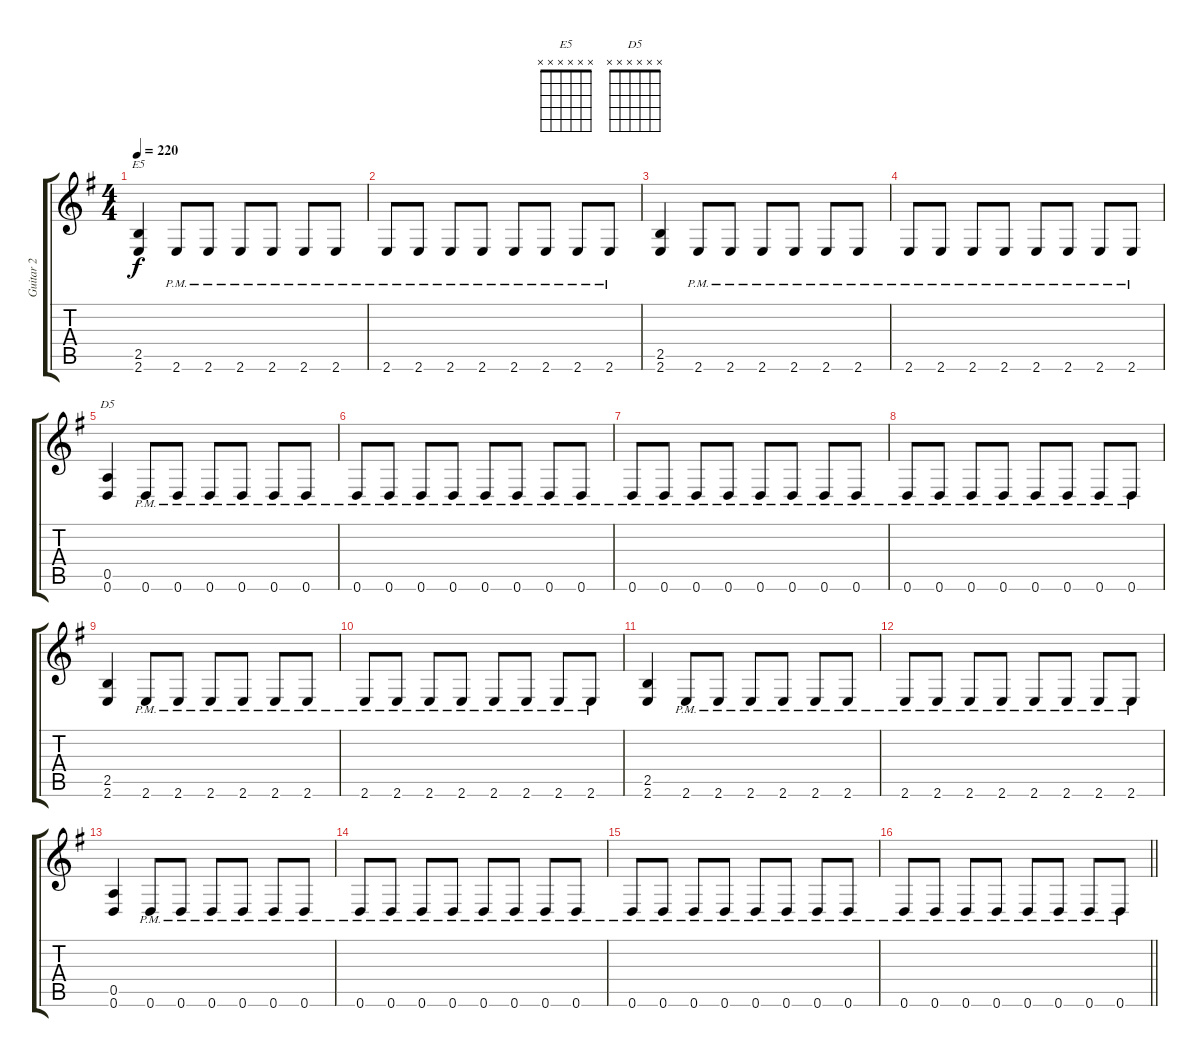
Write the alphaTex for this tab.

\track ("Guitar 2" "Guitar 2") {instrument distortionguitar}
\staff {score tabs}
\tuning (E4 B3 G3 D3 A2 D2) {hide}
\chord ("E5" x x x x x x)
\chord ("D5" x x x x x x)
\ts (4 4)
\tempo 220
\clef g2
\ks eminor
(2.5 2.6).4{ch "E5" dy f} 2.6{pm}.8 2.6{pm}.8 2.6{pm}.8 2.6{pm}.8 2.6{pm}.8 2.6{pm}.8 |
2.6{pm}.8 2.6{pm}.8 2.6{pm}.8 2.6{pm}.8 2.6{pm}.8 2.6{pm}.8 2.6{pm}.8 2.6{pm}.8 |
(2.5 2.6).4 2.6{pm}.8 2.6{pm}.8 2.6{pm}.8 2.6{pm}.8 2.6{pm}.8 2.6{pm}.8 |
2.6{pm}.8 2.6{pm}.8 2.6{pm}.8 2.6{pm}.8 2.6{pm}.8 2.6{pm}.8 2.6{pm}.8 2.6{pm}.8 |
(0.5 0.6).4{ch "D5"} 0.6{pm}.8 0.6{pm}.8 0.6{pm}.8 0.6{pm}.8 0.6{pm}.8 0.6{pm}.8 |
0.6{pm}.8 0.6{pm}.8 0.6{pm}.8 0.6{pm}.8 0.6{pm}.8 0.6{pm}.8 0.6{pm}.8 0.6{pm}.8 |
0.6{pm}.8 0.6{pm}.8 0.6{pm}.8 0.6{pm}.8 0.6{pm}.8 0.6{pm}.8 0.6{pm}.8 0.6{pm}.8 |
0.6{pm}.8 0.6{pm}.8 0.6{pm}.8 0.6{pm}.8 0.6{pm}.8 0.6{pm}.8 0.6{pm}.8 0.6{pm}.8 |
(2.5 2.6).4 2.6{pm}.8 2.6{pm}.8 2.6{pm}.8 2.6{pm}.8 2.6{pm}.8 2.6{pm}.8 |
2.6{pm}.8 2.6{pm}.8 2.6{pm}.8 2.6{pm}.8 2.6{pm}.8 2.6{pm}.8 2.6{pm}.8 2.6{pm}.8 |
(2.5 2.6).4 2.6{pm}.8 2.6{pm}.8 2.6{pm}.8 2.6{pm}.8 2.6{pm}.8 2.6{pm}.8 |
2.6{pm}.8 2.6{pm}.8 2.6{pm}.8 2.6{pm}.8 2.6{pm}.8 2.6{pm}.8 2.6{pm}.8 2.6{pm}.8 |
(0.5 0.6).4 0.6{pm}.8 0.6{pm}.8 0.6{pm}.8 0.6{pm}.8 0.6{pm}.8 0.6{pm}.8 |
0.6{pm}.8 0.6{pm}.8 0.6{pm}.8 0.6{pm}.8 0.6{pm}.8 0.6{pm}.8 0.6{pm}.8 0.6{pm}.8 |
0.6{pm}.8 0.6{pm}.8 0.6{pm}.8 0.6{pm}.8 0.6{pm}.8 0.6{pm}.8 0.6{pm}.8 0.6{pm}.8 |
\barLineRight lightlight
0.6{pm}.8 0.6{pm}.8 0.6{pm}.8 0.6{pm}.8 0.6{pm}.8 0.6{pm}.8 0.6{pm}.8 0.6{pm}.8
